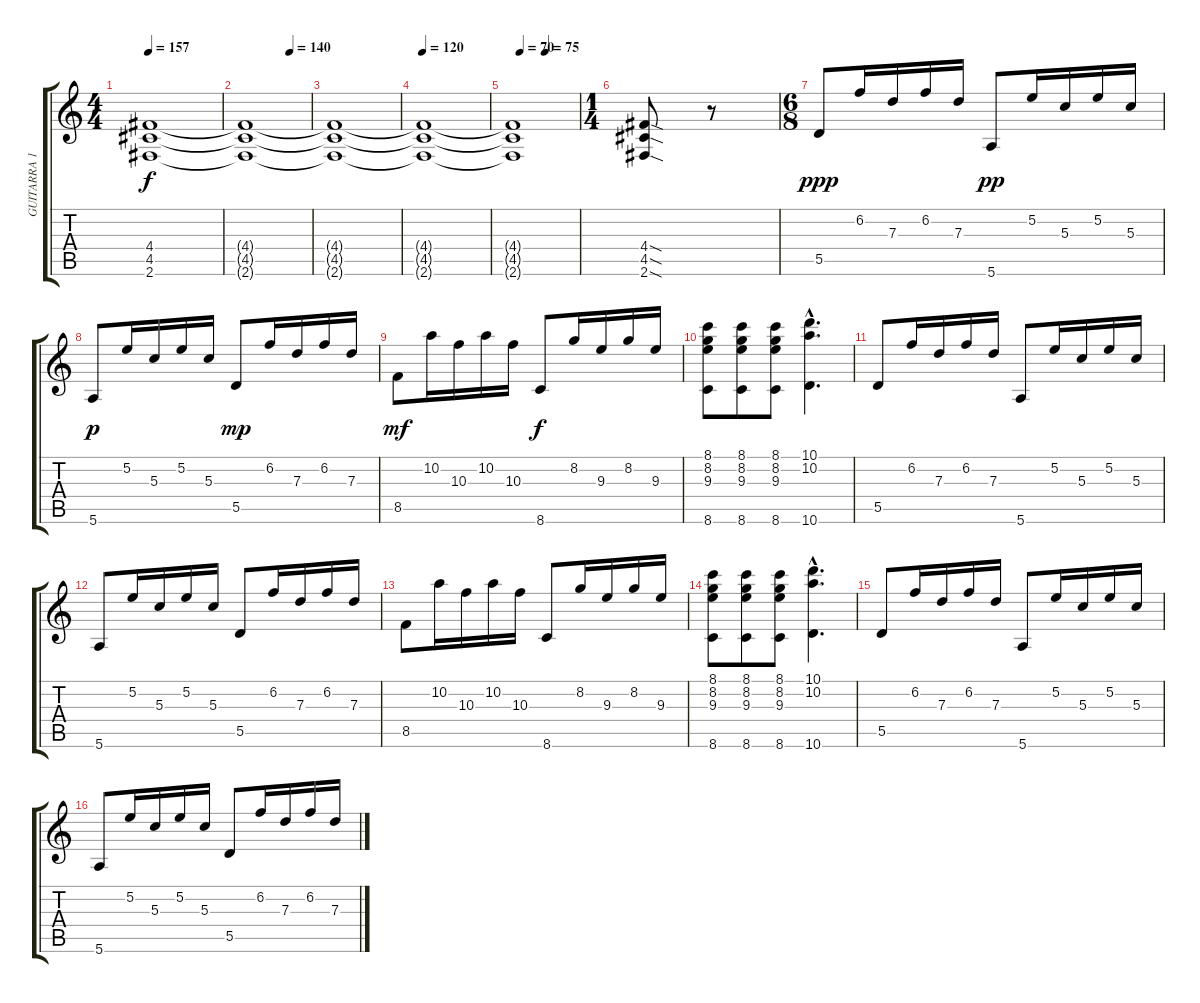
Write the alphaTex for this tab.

\track ("GUITARRA 1" "GUITARRA 1") {instrument distortionguitar}
\staff {score tabs}
\tuning (E4 B3 G3 D3 A2 E2) {hide}
\ts (4 4)
\tempo 157
\clef g2
\ks c
(4.4{t} 4.5{t} 2.6{t}).1{dy f} |
\tempo (140 0.6875)
(4.4{t} 4.5{t} 2.6{t}).1 |
(4.4{t} 4.5{t} 2.6{t}).1 |
\tempo 120
(4.4{t} 4.5{t} 2.6{t}).1 |
\tempo (70 0.125)
\tempo (75 0.5)
(4.4{t} 4.5{t} 2.6{t}).1 |
\ts (1 4)
(4.4{sod} 4.5{sod} 2.6{sod}).8{volume 13} r.8{volume 0} |
\ts (6 8)
5.5.8{dy ppp volume 10 instrument electricguitarjazz} 6.2.16 7.3.16 6.2.16 7.3.16 5.6.8{dy pp} 5.2.16 5.3.16 5.2.16 5.3.16 |
5.6.8{dy p} 5.2.16 5.3.16 5.2.16 5.3.16 5.5.8{dy mp} 6.2.16 7.3.16 6.2.16 7.3.16 |
8.5.8{dy mf} 10.2.16 10.3.16 10.2.16 10.3.16 8.6.8{dy f} 8.2.16 9.3.16 8.2.16 9.3.16 |
(8.1 8.2 9.3 8.6).8 (8.1 8.2 9.3 8.6).8 (8.1 8.2 9.3 8.6).8 (10.1{hac} 10.2{hac} 10.6{hac}).4{d} |
5.5.8 6.2.16 7.3.16 6.2.16 7.3.16 5.6.8 5.2.16 5.3.16 5.2.16 5.3.16 |
5.6.8 5.2.16 5.3.16 5.2.16 5.3.16 5.5.8 6.2.16 7.3.16 6.2.16 7.3.16 |
8.5.8 10.2.16 10.3.16 10.2.16 10.3.16 8.6.8 8.2.16 9.3.16 8.2.16 9.3.16 |
(8.1 8.2 9.3 8.6).8 (8.1 8.2 9.3 8.6).8 (8.1 8.2 9.3 8.6).8 (10.1{hac} 10.2{hac} 10.6{hac}).4{d} |
5.5.8 6.2.16 7.3.16 6.2.16 7.3.16 5.6.8 5.2.16 5.3.16 5.2.16 5.3.16 |
5.6.8 5.2.16 5.3.16 5.2.16 5.3.16 5.5.8 6.2.16 7.3.16 6.2.16 7.3.16
